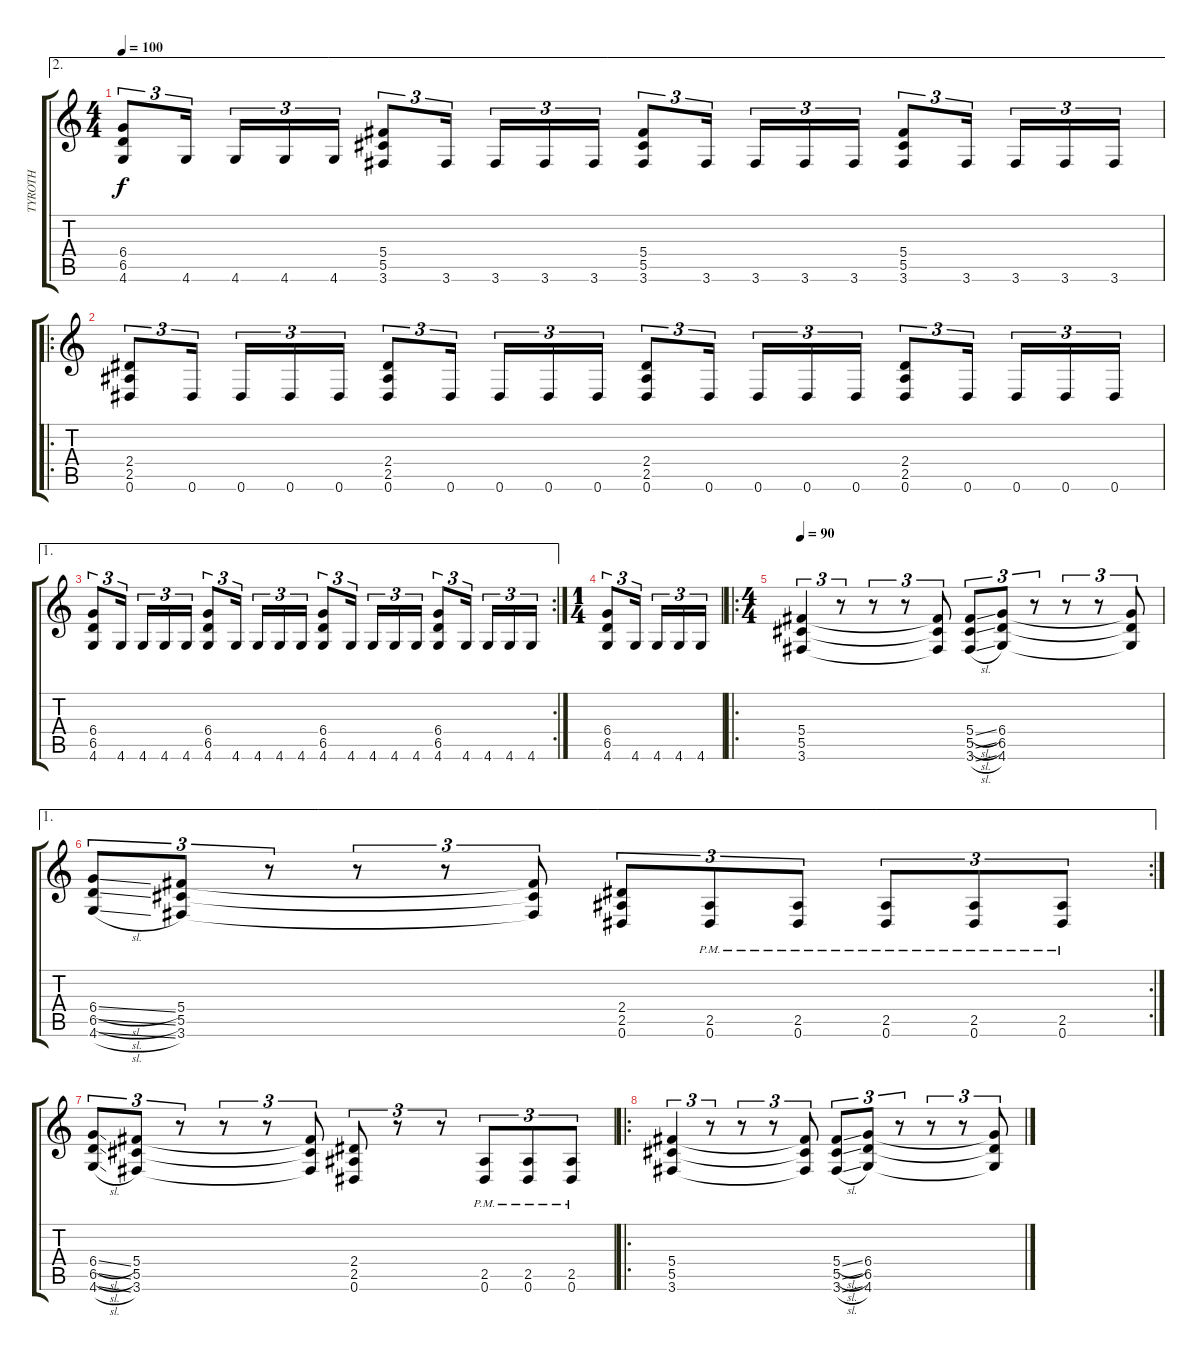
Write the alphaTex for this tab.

\track ("TYROTH" "TYROTH") {instrument distortionguitar}
\staff {score tabs}
\tuning (Eb4 Bb3 Gb3 Db3 Ab2 Eb2) {hide}
\ae 2
\ts (4 4)
\tempo 100
\clef g2
\ks c
(6.4 6.5 4.6).8{tu (3 2) dy f} 4.6.16{tu (3 2) beam splitsecondary} 4.6.16{tu (3 2)} 4.6.16{tu (3 2)} 4.6.16{tu (3 2)} (5.4 5.5 3.6).8{tu (3 2)} 3.6.16{tu (3 2) beam splitsecondary} 3.6.16{tu (3 2)} 3.6.16{tu (3 2)} 3.6.16{tu (3 2)} (5.4 5.5 3.6).8{tu (3 2)} 3.6.16{tu (3 2) beam splitsecondary} 3.6.16{tu (3 2)} 3.6.16{tu (3 2)} 3.6.16{tu (3 2)} (5.4 5.5 3.6).8{tu (3 2)} 3.6.16{tu (3 2) beam splitsecondary} 3.6.16{tu (3 2)} 3.6.16{tu (3 2)} 3.6.16{tu (3 2)} |
\ro
(2.4 2.5 0.6).8{tu (3 2)} 0.6.16{tu (3 2) beam splitsecondary} 0.6.16{tu (3 2)} 0.6.16{tu (3 2)} 0.6.16{tu (3 2)} (2.4 2.5 0.6).8{tu (3 2)} 0.6.16{tu (3 2) beam splitsecondary} 0.6.16{tu (3 2)} 0.6.16{tu (3 2)} 0.6.16{tu (3 2)} (2.4 2.5 0.6).8{tu (3 2)} 0.6.16{tu (3 2) beam splitsecondary} 0.6.16{tu (3 2)} 0.6.16{tu (3 2)} 0.6.16{tu (3 2)} (2.4 2.5 0.6).8{tu (3 2)} 0.6.16{tu (3 2) beam splitsecondary} 0.6.16{tu (3 2)} 0.6.16{tu (3 2)} 0.6.16{tu (3 2)} |
\ae 1
\rc 2
(6.4 6.5 4.6).8{tu (3 2)} 4.6.16{tu (3 2) beam splitsecondary} 4.6.16{tu (3 2)} 4.6.16{tu (3 2)} 4.6.16{tu (3 2)} (6.4 6.5 4.6).8{tu (3 2)} 4.6.16{tu (3 2) beam splitsecondary} 4.6.16{tu (3 2)} 4.6.16{tu (3 2)} 4.6.16{tu (3 2)} (6.4 6.5 4.6).8{tu (3 2)} 4.6.16{tu (3 2) beam splitsecondary} 4.6.16{tu (3 2)} 4.6.16{tu (3 2)} 4.6.16{tu (3 2)} (6.4 6.5 4.6).8{tu (3 2)} 4.6.16{tu (3 2) beam splitsecondary} 4.6.16{tu (3 2)} 4.6.16{tu (3 2)} 4.6.16{tu (3 2)} |
\ts (1 4)
(6.4 6.5 4.6).8{tu (3 2)} 4.6.16{tu (3 2) beam splitsecondary} 4.6.16{tu (3 2)} 4.6.16{tu (3 2)} 4.6.16{tu (3 2)} |
\ro
\ts (4 4)
\tempo 90
(5.4 5.5 3.6).4{tu (3 2)} r.8{tu (3 2)} r.8{tu (3 2)} r.8{tu (3 2)} (5.4{t} 5.5{t} 3.6{t}).8{tu (3 2)} (5.4{sl} 5.5{sl} 3.6{sl}).8{tu (3 2)} (6.4 6.5 4.6).8{tu (3 2)} r.8{tu (3 2)} r.8{tu (3 2)} r.8{tu (3 2)} (6.4{t} 6.5{t} 4.6{t}).8{tu (3 2)} |
\ae 1
\rc 2
(6.4{sl} 6.5{sl} 4.6{sl}).8{tu (3 2)} (5.4 5.5 3.6).8{tu (3 2)} r.8{tu (3 2)} r.8{tu (3 2)} r.8{tu (3 2)} (5.4{t} 5.5{t} 3.6{t}).8{tu (3 2)} (2.4 2.5 0.6).8{tu (3 2)} (2.5{pm} 0.6{pm}).8{tu (3 2)} (2.5{pm} 0.6{pm}).8{tu (3 2)} (2.5{pm} 0.6{pm}).8{tu (3 2)} (2.5{pm} 0.6{pm}).8{tu (3 2)} (2.5{pm} 0.6{pm}).8{tu (3 2)} |
(6.4{sl} 6.5{sl} 4.6{sl}).8{tu (3 2)} (5.4 5.5 3.6).8{tu (3 2)} r.8{tu (3 2)} r.8{tu (3 2)} r.8{tu (3 2)} (5.4{t} 5.5{t} 3.6{t}).8{tu (3 2)} (2.4 2.5 0.6).8{tu (3 2)} r.8{tu (3 2)} r.8{tu (3 2)} (2.5{pm} 0.6{pm}).8{tu (3 2)} (2.5{pm} 0.6{pm}).8{tu (3 2)} (2.5{pm} 0.6{pm}).8{tu (3 2)} |
\ro
(5.4 5.5 3.6).4{tu (3 2)} r.8{tu (3 2)} r.8{tu (3 2)} r.8{tu (3 2)} (5.4{t} 5.5{t} 3.6{t}).8{tu (3 2)} (5.4{sl} 5.5{sl} 3.6{sl}).8{tu (3 2)} (6.4 6.5 4.6).8{tu (3 2)} r.8{tu (3 2)} r.8{tu (3 2)} r.8{tu (3 2)} (6.4{t} 6.5{t} 4.6{t}).8{tu (3 2)}
